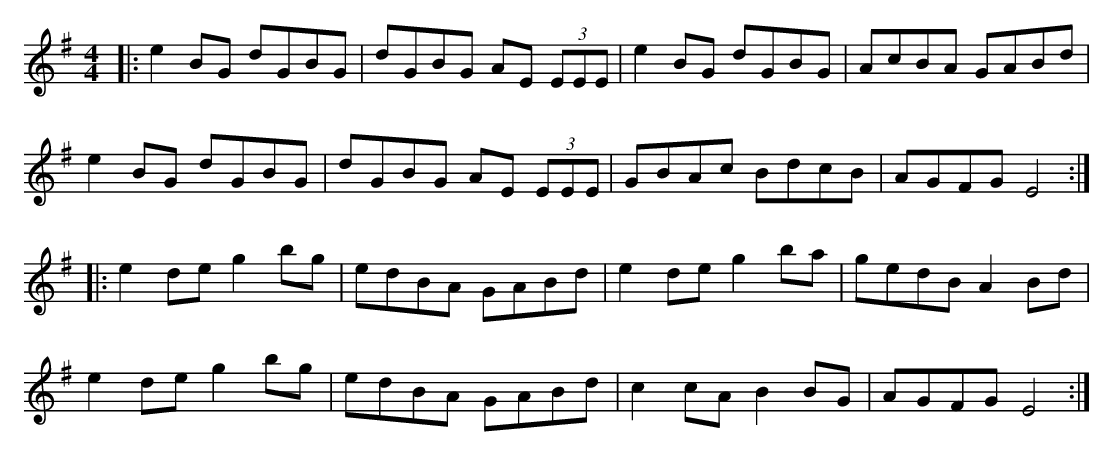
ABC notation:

X:1
M:4/4
K:Emin
|:e2BG dGBG|dGBG AE (3EEE|e2BG dGBG|AcBA GABd|
e2BG dGBG|dGBG AE (3EEE|GBAc BdcB|AGFG E4:|
|:e2de g2bg|edBA GABd|e2de g2ba|gedB A2Bd|
e2de g2bg|edBA GABd|c2cA B2BG|AGFG E4:|
